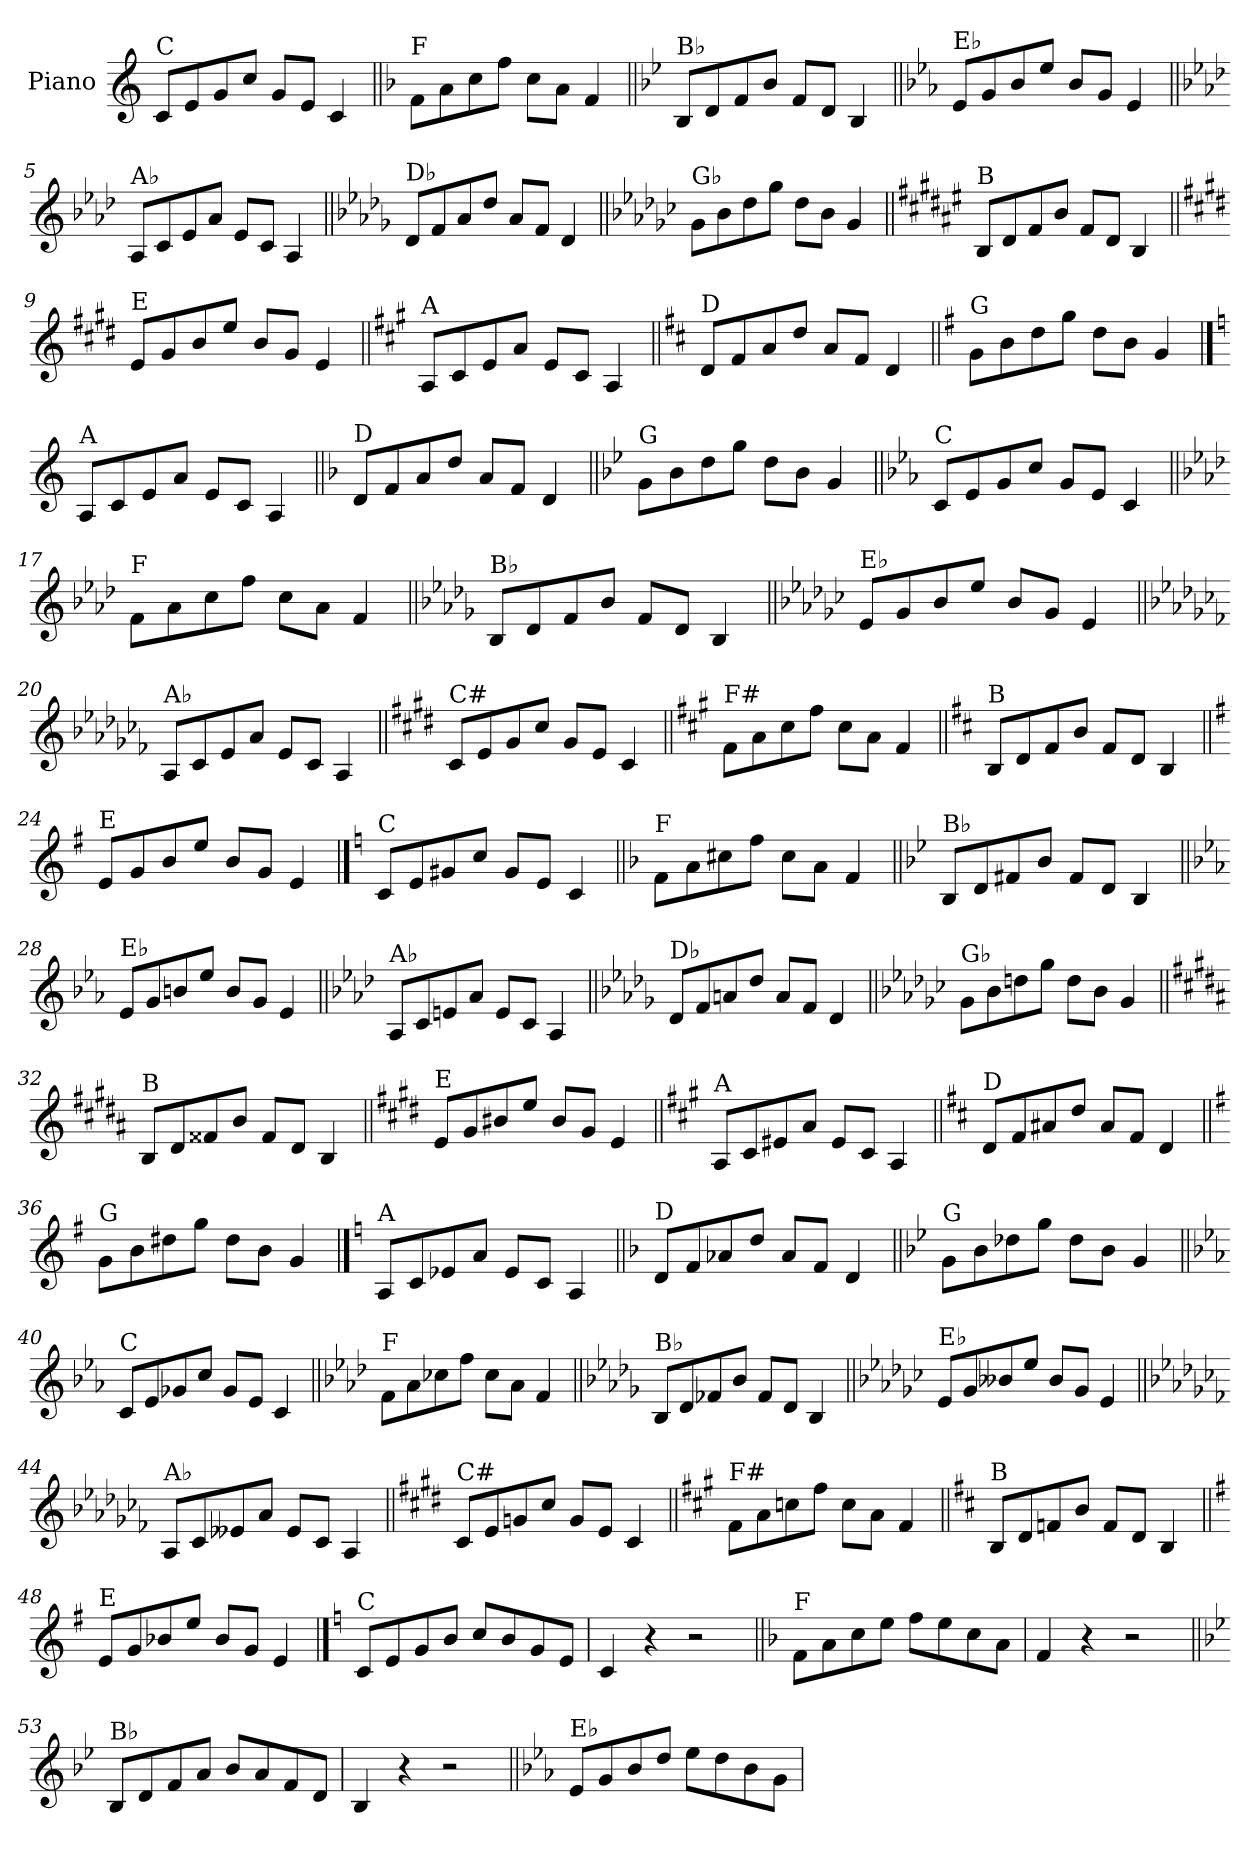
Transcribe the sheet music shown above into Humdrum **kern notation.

**kern
*part1
*staff1
*I"Piano
*I'Pno.
*clefG2
*k[]
=1
!LO:TX:a:t=C
8c/L
8e/
8g/
8cc/J
8g/L
8e/J
4c/
=2||
*k[b-]
!LO:TX:a:t=F
8f\L
8a\
8cc\
8ff\J
8cc\L
8a\J
4f/
=3||
*k[b-e-]
!LO:TX:a:t=B♭
8B-/L
8d/
8f/
8b-/J
8f/L
8d/J
4B-/
=4||
*k[b-e-a-]
!LO:TX:a:t=E♭
8e-/L
8g/
8b-/
8ee-/J
8b-/L
8g/J
4e-/
!!LO:LB:g=z
=5||
*k[b-e-a-d-]
!LO:TX:a:t=A♭
8A-/L
8c/
8e-/
8a-/J
8e-/L
8c/J
4A-/
=6||
*k[b-e-a-d-g-]
!LO:TX:a:t=D♭
8d-/L
8f/
8a-/
8dd-/J
8a-/L
8f/J
4d-/
=7||
*k[b-e-a-d-g-c-]
!LO:TX:a:t=G♭
8g-\L
8b-\
8dd-\
8gg-\J
8dd-\L
8b-\J
4g-/
=8||
*k[f#c#g#d#a#e#]
!LO:TX:a:t=B
8B/L
8d#/
8f#/
8b/J
8f#/L
8d#/J
4B/
!!LO:LB:g=z
=9||
*k[f#c#g#d#]
!LO:TX:a:t=E
8e/L
8g#/
8b/
8ee/J
8b/L
8g#/J
4e/
=10||
*k[f#c#g#]
!LO:TX:a:t=A
8A/L
8c#/
8e/
8a/J
8e/L
8c#/J
4A/
=11||
*k[f#c#]
!LO:TX:a:t=D
8d/L
8f#/
8a/
8dd/J
8a/L
8f#/J
4d/
=12||
*k[f#]
!LO:TX:a:t=G
8g\L
8b\
8dd\
8gg\J
8dd\L
8b\J
4g/
!!LO:LB:g=z
==13
*k[]
!LO:TX:a:t=A
8A/L
8c/
8e/
8a/J
8e/L
8c/J
4A/
=14||
*k[b-]
!LO:TX:a:t=D
8d/L
8f/
8a/
8dd/J
8a/L
8f/J
4d/
=15||
*k[b-e-]
!LO:TX:a:t=G
8g\L
8b-\
8dd\
8gg\J
8dd\L
8b-\J
4g/
=16||
*k[b-e-a-]
!LO:TX:a:t=C
8c/L
8e-/
8g/
8cc/J
8g/L
8e-/J
4c/
!!LO:LB:g=z
=17||
*k[b-e-a-d-]
!LO:TX:a:t=F
8f\L
8a-\
8cc\
8ff\J
8cc\L
8a-\J
4f/
=18||
*k[b-e-a-d-g-]
!LO:TX:a:t=B♭
8B-/L
8d-/
8f/
8b-/J
8f/L
8d-/J
4B-/
=19||
*k[b-e-a-d-g-c-]
!LO:TX:a:t=E♭
8e-/L
8g-/
8b-/
8ee-/J
8b-/L
8g-/J
4e-/
=20||
*k[b-e-a-d-g-c-f-]
!LO:TX:a:t=A♭
8A-/L
8c-/
8e-/
8a-/J
8e-/L
8c-/J
4A-/
!!LO:LB:g=z
=21||
*k[f#c#g#d#]
!LO:TX:a:t=C#
8c#/L
8e/
8g#/
8cc#/J
8g#/L
8e/J
4c#/
=22||
*k[f#c#g#]
!LO:TX:a:t=F#
8f#\L
8a\
8cc#\
8ff#\J
8cc#\L
8a\J
4f#/
=23||
*k[f#c#]
!LO:TX:a:t=B
8B/L
8d/
8f#/
8b/J
8f#/L
8d/J
4B/
=24||
*k[f#]
!LO:TX:a:t=E
8e/L
8g/
8b/
8ee/J
8b/L
8g/J
4e/
!!LO:PB:g=z
==25
*k[]
!LO:TX:a:t=C
8c/L
8e/
8g#X/
8cc/J
8g#/L
8e/J
4c/
=26||
*k[b-]
!LO:TX:a:t=F
8f\L
8a\
8cc#X\
8ff\J
8cc#\L
8a\J
4f/
=27||
*k[b-e-]
!LO:TX:a:t=B♭
8B-/L
8d/
8f#X/
8b-/J
8f#/L
8d/J
4B-/
=28||
*k[b-e-a-]
!LO:TX:a:t=E♭
8e-/L
8g/
8bn/
8ee-/J
8b/L
8g/J
4e-/
!!LO:LB:g=z
=29||
*k[b-e-a-d-]
!LO:TX:a:t=A♭
8A-/L
8c/
8en/
8a-/J
8e/L
8c/J
4A-/
=30||
*k[b-e-a-d-g-]
!LO:TX:a:t=D♭
8d-/L
8f/
8an/
8dd-/J
8a/L
8f/J
4d-/
=31||
*k[b-e-a-d-g-c-]
!LO:TX:a:t=G♭
8g-\L
8b-\
8ddn\
8gg-\J
8dd\L
8b-\J
4g-/
=32||
*k[f#c#g#d#a#]
!LO:TX:a:t=B
8B/L
8d#/
8f##X/
8b/J
8f##/L
8d#/J
4B/
!!LO:LB:g=z
=33||
*k[f#c#g#d#]
!LO:TX:a:t=E
8e/L
8g#/
8b#X/
8ee/J
8b#/L
8g#/J
4e/
=34||
*k[f#c#g#]
!LO:TX:a:t=A
8A/L
8c#/
8e#X/
8a/J
8e#/L
8c#/J
4A/
=35||
*k[f#c#]
!LO:TX:a:t=D
8d/L
8f#/
8a#X/
8dd/J
8a#/L
8f#/J
4d/
=36||
*k[f#]
!LO:TX:a:t=G
8g\L
8b\
8dd#X\
8gg\J
8dd#\L
8b\J
4g/
!!LO:LB:g=z
==37
*k[]
!LO:TX:a:t=A
8A/L
8c/
8e-X/
8a/J
8e-/L
8c/J
4A/
=38||
*k[b-]
!LO:TX:a:t=D
8d/L
8f/
8a-X/
8dd/J
8a-/L
8f/J
4d/
=39||
*k[b-e-]
!LO:TX:a:t=G
8g\L
8b-\
8dd-X\
8gg\J
8dd-\L
8b-\J
4g/
=40||
*k[b-e-a-]
!LO:TX:a:t=C
8c/L
8e-/
8g-X/
8cc/J
8g-/L
8e-/J
4c/
!!LO:LB:g=z
=41||
*k[b-e-a-d-]
!LO:TX:a:t=F
8f\L
8a-\
8cc-X\
8ff\J
8cc-\L
8a-\J
4f/
=42||
*k[b-e-a-d-g-]
!LO:TX:a:t=B♭
8B-/L
8d-/
8f-X/
8b-/J
8f-/L
8d-/J
4B-/
=43||
*k[b-e-a-d-g-c-]
!LO:TX:a:t=E♭
8e-/L
8g-/
8b--X/
8ee-/J
8b--/L
8g-/J
4e-/
=44||
*k[b-e-a-d-g-c-f-]
!LO:TX:a:t=A♭
8A-/L
8c-/
8e--X/
8a-/J
8e--/L
8c-/J
4A-/
!!LO:LB:g=z
=45||
*k[f#c#g#d#]
!LO:TX:a:t=C#
8c#/L
8e/
8gn/
8cc#/J
8g/L
8e/J
4c#/
=46||
*k[f#c#g#]
!LO:TX:a:t=F#
8f#\L
8a\
8ccn\
8ff#\J
8cc\L
8a\J
4f#/
=47||
*k[f#c#]
!LO:TX:a:t=B
8B/L
8d/
8fn/
8b/J
8f/L
8d/J
4B/
=48||
*k[f#]
!LO:TX:a:t=E
8e/L
8g/
8b-X/
8ee/J
8b-/L
8g/J
4e/
!!LO:PB:g=z
==49
*k[]
!LO:TX:a:t=C
8c/L
8e/
8g/
8b/J
8cc/L
8b/
8g/
8e/J
=50
4c/
4r
2r
=51||
*k[b-]
!LO:TX:a:t=F
8f\L
8a\
8cc\
8ee\J
8ff\L
8ee\
8cc\
8a\J
=52
4f/
4r
2r
=53||
*k[b-e-]
!LO:TX:a:t=B♭
8B-/L
8d/
8f/
8a/J
8b-/L
8a/
8f/
8d/J
=54
4B-/
4r
2r
!!LO:LB:g=z
=55||
*k[b-e-a-]
!LO:TX:a:t=E♭
8e-/L
8g/
8b-/
8dd/J
8ee-\L
8dd\
8b-\
8g\J
=
*-
